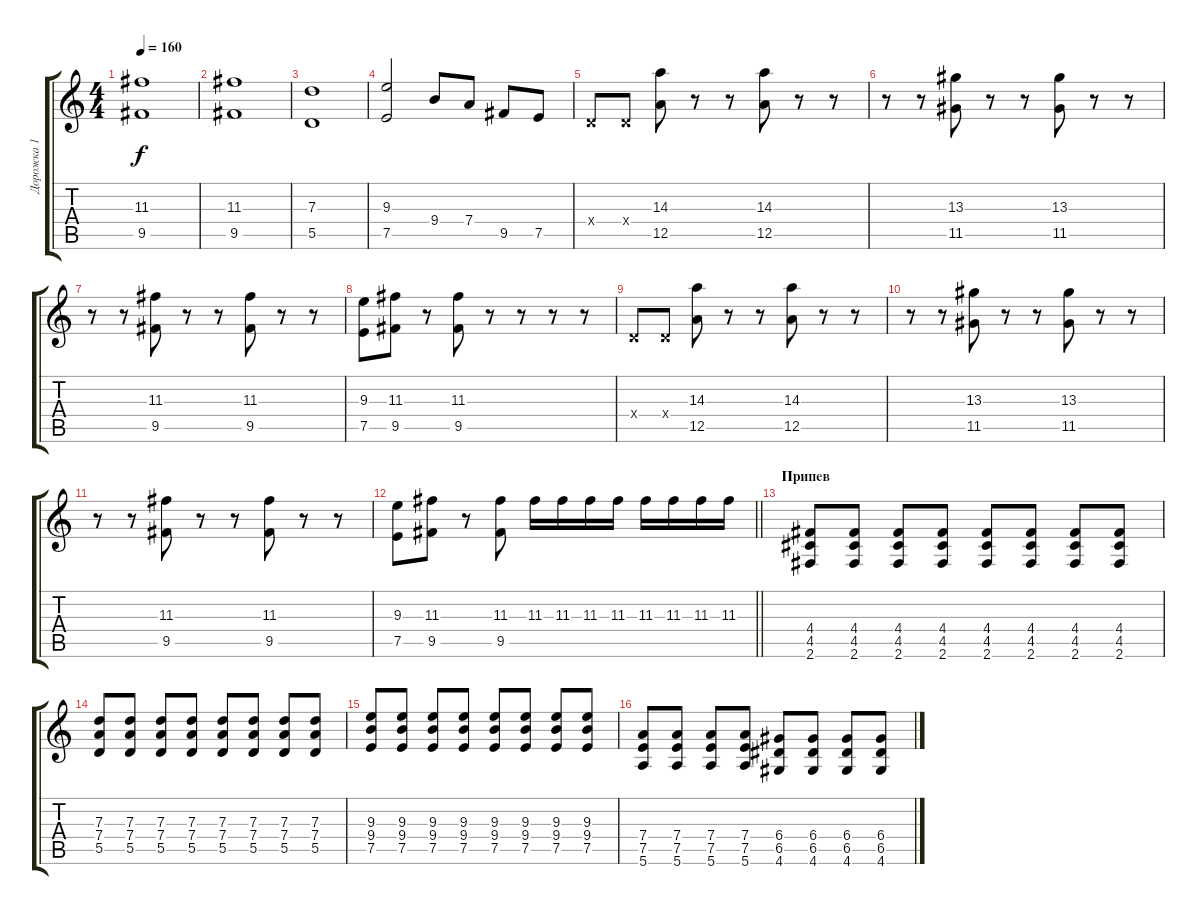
\track ("Дорожка 1" "Дорожка 1") {instrument distortionguitar bank 71}
\staff {score tabs}
\tuning (E4 B3 G3 D3 A2 E2) {hide}
\ts (4 4)
\tempo 160
\clef g2
\ks c
(11.3 9.5).1{dy f} |
(11.3 9.5).1 |
(7.3 5.5).1 |
(9.3 7.5).2 9.4.8 7.4.8 9.5.8 7.5.8 |
0.4{x}.8 0.4{x}.8 (14.3 12.5).8 r.8 r.8 (14.3 12.5).8 r.8 r.8 |
r.8 r.8 (13.3 11.5).8 r.8 r.8 (13.3 11.5).8 r.8 r.8 |
r.8 r.8 (11.3 9.5).8 r.8 r.8 (11.3 9.5).8 r.8 r.8 |
(9.3 7.5).8 (11.3 9.5).8 r.8 (11.3 9.5).8 r.8 r.8 r.8 r.8 |
0.4{x}.8 0.4{x}.8 (14.3 12.5).8 r.8 r.8 (14.3 12.5).8 r.8 r.8 |
r.8 r.8 (13.3 11.5).8 r.8 r.8 (13.3 11.5).8 r.8 r.8 |
r.8 r.8 (11.3 9.5).8 r.8 r.8 (11.3 9.5).8 r.8 r.8 |
\barLineRight lightlight
(9.3 7.5).8 (11.3 9.5).8 r.8 (11.3 9.5).8 11.3.16 11.3.16 11.3.16 11.3.16 11.3.16 11.3.16 11.3.16 11.3.16 |
\section ("" "Припев")
(4.4 4.5 2.6).8 (4.4 4.5 2.6).8 (4.4 4.5 2.6).8 (4.4 4.5 2.6).8 (4.4 4.5 2.6).8 (4.4 4.5 2.6).8 (4.4 4.5 2.6).8 (4.4 4.5 2.6).8 |
(7.3 7.4 5.5).8 (7.3 7.4 5.5).8 (7.3 7.4 5.5).8 (7.3 7.4 5.5).8 (7.3 7.4 5.5).8 (7.3 7.4 5.5).8 (7.3 7.4 5.5).8 (7.3 7.4 5.5).8 |
(9.3 9.4 7.5).8 (9.3 9.4 7.5).8 (9.3 9.4 7.5).8 (9.3 9.4 7.5).8 (9.3 9.4 7.5).8 (9.3 9.4 7.5).8 (9.3 9.4 7.5).8 (9.3 9.4 7.5).8 |
(7.4 7.5 5.6).8 (7.4 7.5 5.6).8 (7.4 7.5 5.6).8 (7.4 7.5 5.6).8 (6.4 6.5 4.6).8 (6.4 6.5 4.6).8 (6.4 6.5 4.6).8 (6.4 6.5 4.6).8
